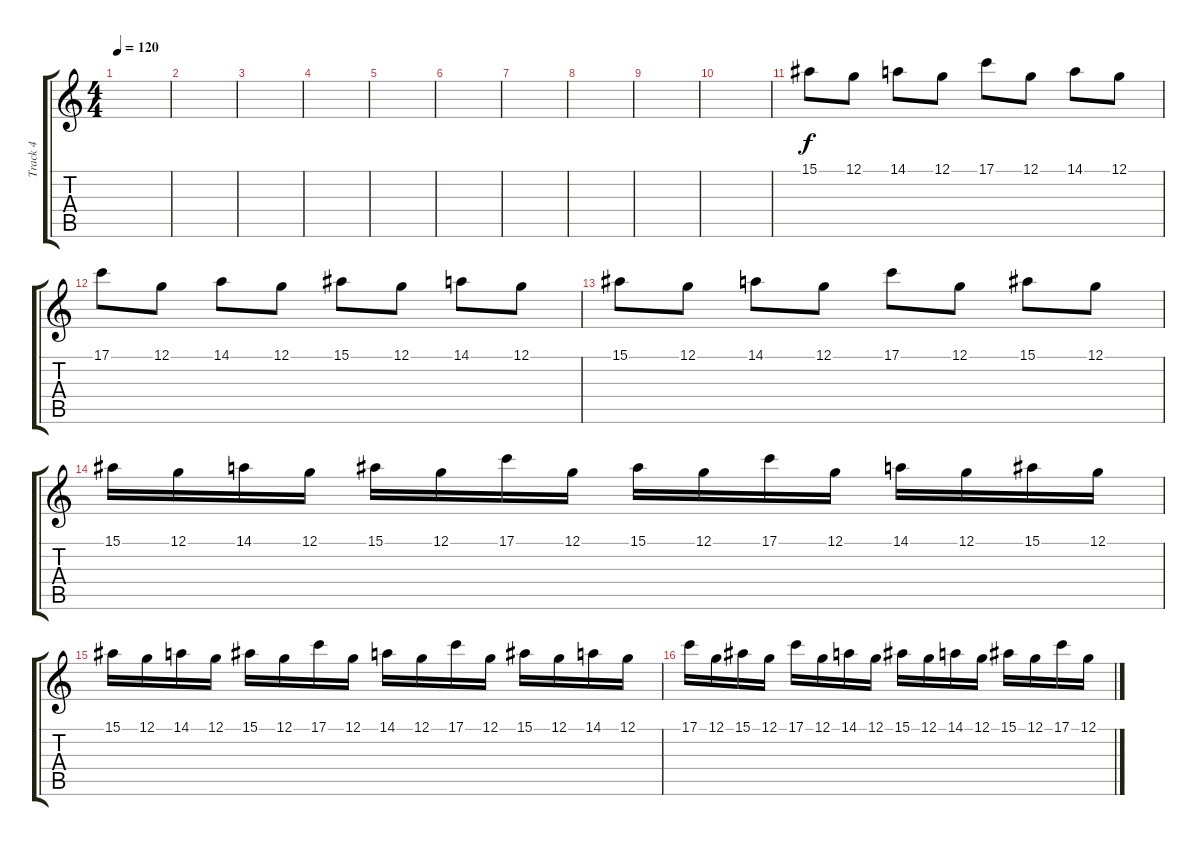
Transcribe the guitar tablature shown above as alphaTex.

\track ("Track 4" "Track 4") {instrument overdrivenguitar}
\staff {score tabs}
\tuning (G3 D3 F3 C3 G2 D2) {hide}
\ts (4 4)
\tempo 120
\clef g2
\ks c
|
|
|
|
|
|
|
|
|
|
15.1.8 12.1.8 14.1.8 12.1.8 17.1.8 12.1.8 14.1.8 12.1.8 |
17.1.8 12.1.8 14.1.8 12.1.8 15.1.8 12.1.8 14.1.8 12.1.8 |
15.1.8 12.1.8 14.1.8 12.1.8 17.1.8 12.1.8 15.1.8 12.1.8 |
15.1.16 12.1.16 14.1.16 12.1.16 15.1.16 12.1.16 17.1.16 12.1.16 15.1.16 12.1.16 17.1.16 12.1.16 14.1.16 12.1.16 15.1.16 12.1.16 |
15.1.16 12.1.16 14.1.16 12.1.16 15.1.16 12.1.16 17.1.16 12.1.16 14.1.16 12.1.16 17.1.16 12.1.16 15.1.16 12.1.16 14.1.16 12.1.16 |
17.1.16 12.1.16 15.1.16 12.1.16 17.1.16 12.1.16 14.1.16 12.1.16 15.1.16 12.1.16 14.1.16 12.1.16 15.1.16 12.1.16 17.1.16 12.1.16
